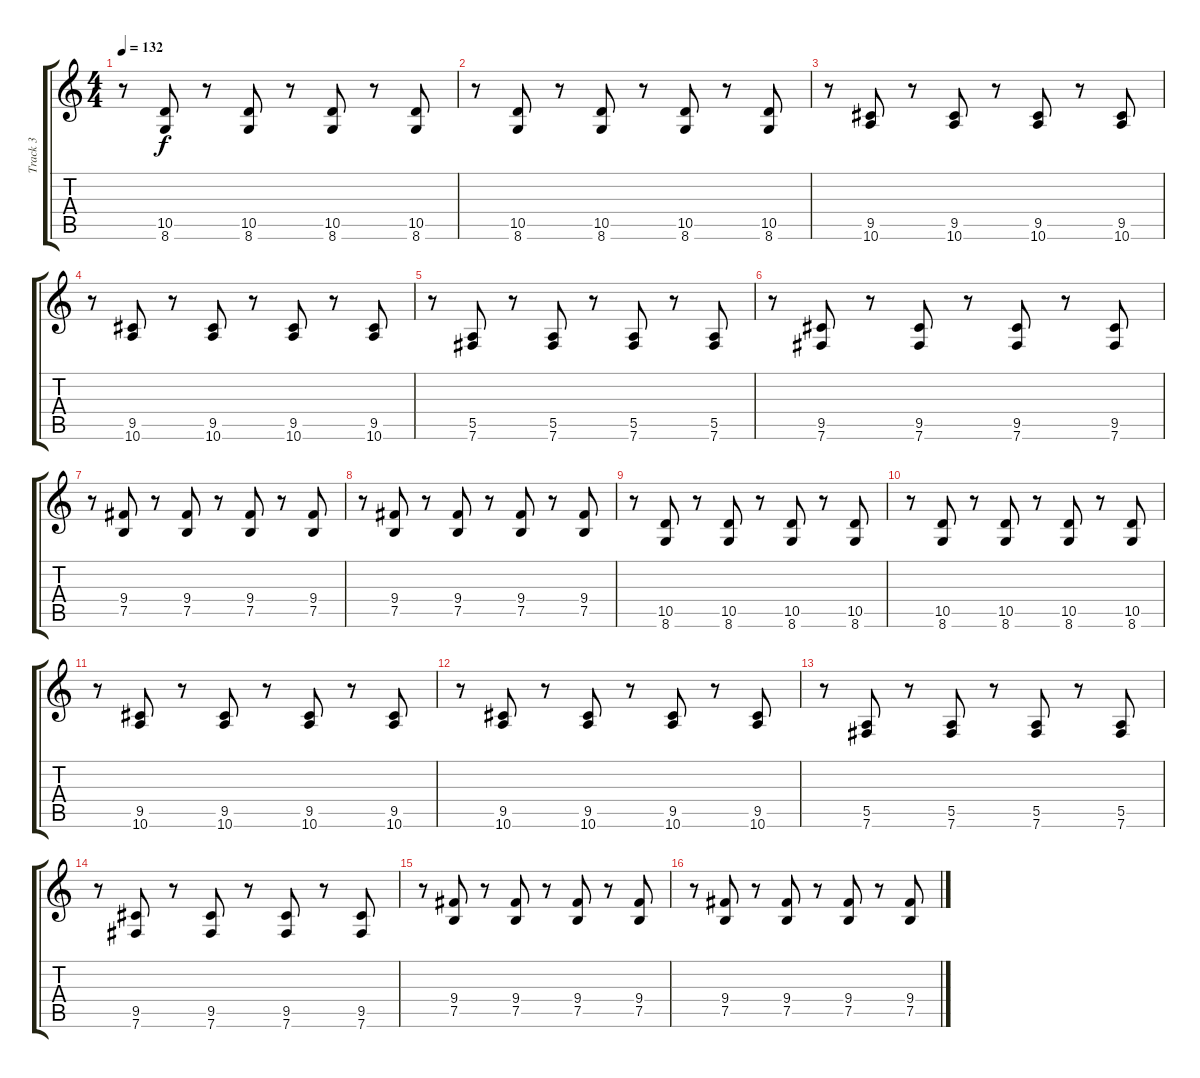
\track ("Track 3" "Track 3") {instrument overdrivenguitar}
\staff {score tabs}
\tuning (B3 Gb3 D3 A2 E2 B1) {hide}
\ts (4 4)
\tempo 132
\clef g2
\ks c
r.8{dy f} (10.5 8.6).8 r.8 (10.5 8.6).8 r.8 (10.5 8.6).8 r.8 (10.5 8.6).8 |
r.8 (10.5 8.6).8 r.8 (10.5 8.6).8 r.8 (10.5 8.6).8 r.8 (10.5 8.6).8 |
r.8 (9.5 10.6).8 r.8 (9.5 10.6).8 r.8 (9.5 10.6).8 r.8 (9.5 10.6).8 |
r.8 (9.5 10.6).8 r.8 (9.5 10.6).8 r.8 (9.5 10.6).8 r.8 (9.5 10.6).8 |
r.8 (5.5 7.6).8 r.8 (5.5 7.6).8 r.8 (5.5 7.6).8 r.8 (5.5 7.6).8 |
r.8 (9.5 7.6).8 r.8 (9.5 7.6).8 r.8 (9.5 7.6).8 r.8 (9.5 7.6).8 |
r.8 (9.4 7.5).8 r.8 (9.4 7.5).8 r.8 (9.4 7.5).8 r.8 (9.4 7.5).8 |
r.8 (9.4 7.5).8 r.8 (9.4 7.5).8 r.8 (9.4 7.5).8 r.8 (9.4 7.5).8 |
r.8 (10.5 8.6).8 r.8 (10.5 8.6).8 r.8 (10.5 8.6).8 r.8 (10.5 8.6).8 |
r.8 (10.5 8.6).8 r.8 (10.5 8.6).8 r.8 (10.5 8.6).8 r.8 (10.5 8.6).8 |
r.8 (9.5 10.6).8 r.8 (9.5 10.6).8 r.8 (9.5 10.6).8 r.8 (9.5 10.6).8 |
r.8 (9.5 10.6).8 r.8 (9.5 10.6).8 r.8 (9.5 10.6).8 r.8 (9.5 10.6).8 |
r.8 (5.5 7.6).8 r.8 (5.5 7.6).8 r.8 (5.5 7.6).8 r.8 (5.5 7.6).8 |
r.8 (9.5 7.6).8 r.8 (9.5 7.6).8 r.8 (9.5 7.6).8 r.8 (9.5 7.6).8 |
r.8 (9.4 7.5).8 r.8 (9.4 7.5).8 r.8 (9.4 7.5).8 r.8 (9.4 7.5).8 |
r.8 (9.4 7.5).8 r.8 (9.4 7.5).8 r.8 (9.4 7.5).8 r.8 (9.4 7.5).8
